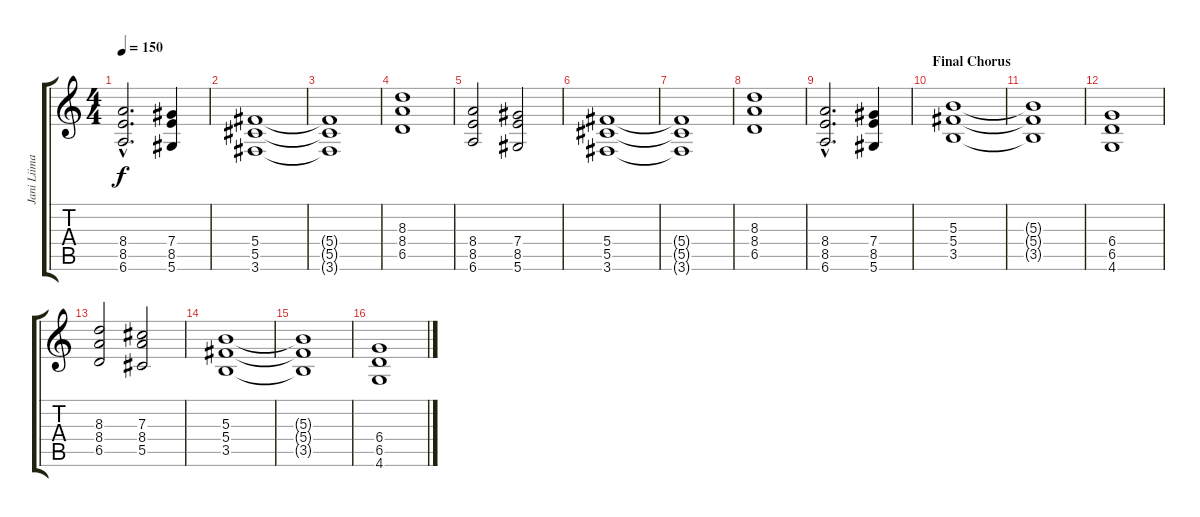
\track ("Jani Liimatainen - Guitar " "Jani Liima") {instrument distortionguitar}
\staff {score tabs}
\tuning (Eb4 Bb3 Gb3 Db3 Ab2 Eb2) {hide}
\ts (4 4)
\tempo 150
\clef g2
\ks c
(8.4{hac} 8.5{hac} 6.6{hac}).2{d dy f} (7.4 8.5 5.6).4 |
(5.4 5.5 3.6).1 |
(5.4{t} 5.5{t} 3.6{t}).1 |
(8.3 8.4 6.5).1 |
(8.4 8.5 6.6).2 (7.4 8.5 5.6).2 |
(5.4 5.5 3.6).1 |
(5.4{t} 5.5{t} 3.6{t}).1 |
(8.3 8.4 6.5).1 |
(8.4{hac} 8.5{hac} 6.6{hac}).2{d} (7.4 8.5 5.6).4 |
\section ("" "Final Chorus")
(5.3 5.4 3.5).1 |
(5.3{t} 5.4{t} 3.5{t}).1 |
(6.4 6.5 4.6).1 |
(8.3 8.4 6.5).2 (7.3 8.4 5.5).2 |
(5.3 5.4 3.5).1 |
(5.3{t} 5.4{t} 3.5{t}).1 |
(6.4 6.5 4.6).1
